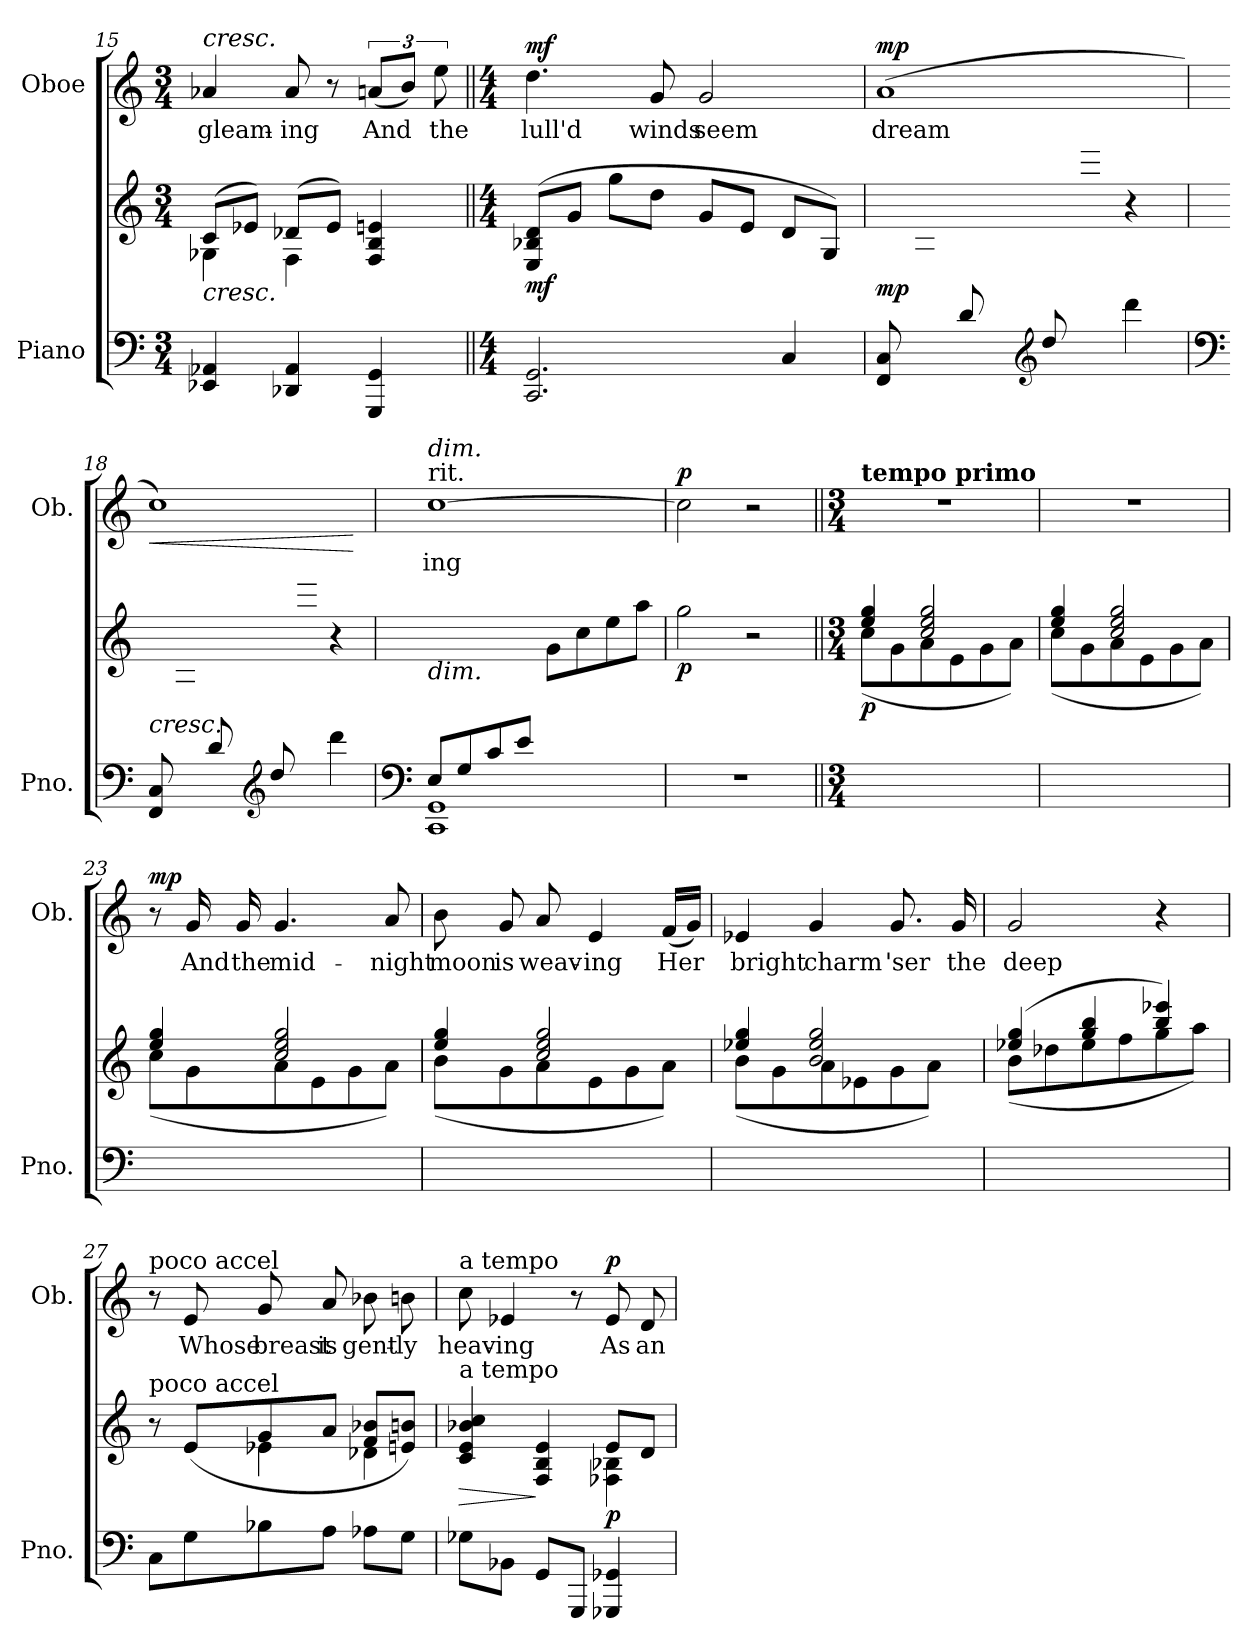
**kern	**kern	**dynam	**kern	**text	**dynam
*part2	*part2	*part2	*part1	*part1	*part1
*staff3	*staff2	*staff2/3	*staff1	*staff1	*staff1
*I"Piano	*	*	*I"Oboe	*	*
*I'Pno.	*	*	*I'Ob.	*	*
*clefF4	*clefG2	*	*clefG2	*	*
*k[]	*k[]	*	*k[]	*	*
*M3/4	*M3/4	*	*M3/4	*	*
=15	=15	=15	=15	=15	=15
*	*^	*	*	*	*
!	!	!	!	!LO:TX:a:i:t=cresc.	!	!
!	!LO:TX:b:i:t=cresc.	!	!	!	!	!
!	!	!	!	!	!LO:LY:b	!
4EE-X/ 4AA-X/	(8c/L	4G-X\	.	4a-X/	gleam-	.
.	8e-X/J)	.	.	.	.	.
!	!	!	!	!	!LO:LY:b	!
4DD-X/ 4AA-/	(8d-X/L	4F\	.	8a-/	-ing	.
.	8e-/J)	.	.	8r	.	.
!	!	!	!	!	!LO:LY:b	!
4GGG/ 4GG/	4F/ 4B/ 4en/	4ryy	.	(12an/L	And	.
.	.	.	.	12b/J)	.	.
!	!	!	!	!	!LO:LY:b	!
.	.	.	.	12ee\	the	.
*	*v	*v	*	*	*	*
!!LO:LB:g=z
=16||	=16||	=16||	=16||	=16||	=16||
*M4/4	*M4/4	*	*M4/4	*	*
!	!	!LO:DY:b	!	!LO:LY:b	!LO:DY:a
2.CC/ 2.GG/	(8E/ 8B-X/ 8d/L	mf	4.dd\	lull'd	mf
.	8g/J	.	.	.	.
.	8gg\L	.	.	.	.
!	!	!	!	!LO:LY:b	!
.	8dd\J	.	8g/	winds	.
!	!	!	!	!LO:LY:b	!
.	8g/L	.	2g/	seem	.
.	8e/J	.	.	.	.
4C/	8d/L	.	.	.	.
.	8G/J)	.	.	.	.
=17	=17	=17	=17	=17	=17
*	*^	*	*	*	*
!	!	!	!LO:DY:b	!	!LO:LY:b	!LO:DY:a
8FF/ 8C/L	2ryy	8ryy	mp	(1a	dream	mp
8ryy	.	8A\ 8c\ 8e\J	.	.	.	.
8d/L	.	8ryy	.	.	.	.
8ryy	.	8a\ 8cc\ 8ee\J	.	.	.	.
*clefG2	*	*	*	*	*	*
8dd/L	4ryy	8ryy	.	.	.	.
8ryy	.	8aa\ 8ccc\ 8eee\J	.	.	.	.
4ddd\	4r	4ryy	.	.	.	.
=18	=18	=18	=18	=18	=18	=18
*clefF4	*	*	*	*	*	*
!	!LO:TX:b:i:t=cresc.	!	!	!	!	!
!	!	!	!	!	!	!LO:HP:b
8FF/ 8C/L	2ryy	8ryy	.	1cc)	.	<
8ryy	.	8A-X\ 8c\ 8e\J	.	.	.	.
8d/L	.	8ryy	.	.	.	.
8ryy	.	8a-X\ 8cc\ 8ee\J	.	.	.	.
*clefG2	*	*	*	*	*	*
8dd/L	4ryy	8ryy	.	.	.	.
8ryy	.	8aa-X\ 8ccc\ 8eee\J	.	.	.	.
4ddd\	4r	4ryy	.	.	.	.
*	*v	*v	*	*	*	*
.	.	.	.	.	[
=19	=19	=19	=19	=19	=19
*clefF4	*	*	*	*	*
*^	*	*	*	*	*
!	!	!	!	!LO:TX:a:t=rit.	!	!
!	!	!	!	!LO:TX:a:i:t=dim.	!	!
!	!	!LO:TX:b:i:t=dim.	!	!	!	!
!	!	!	!	!	!LO:LY:b	!
(8E/L	1CC 1GG	2ryy	.	[1cc	ing	.
8G/	.	.	.	.	.	.
8c/	.	.	.	.	.	.
8e/J	.	.	.	.	.	.
2ryy	.	8g\L	.	.	.	.
.	.	8cc\	.	.	.	.
.	.	8ee\	.	.	.	.
.	.	8aa\J)	.	.	.	.
*v	*v	*	*	*	*	*
!!LO:LB:g=z
=20	=20	=20	=20	=20	=20
!	!	!LO:DY:b	!	!	!LO:DY:a
1r	2gg\	p	2cc\]	.	p
.	2r	.	2r	.	.
=21||	=21||	=21||	=21||	=21||	=21||
*M3/4	*M3/4	*	*M3/4	*	*
*	*^	*	*	*	*
!	!	!	!	!LO:TX:a:B:t=tempo primo	!	!
!	!	!	!LO:DY:b	!	!	!
2.ryy	4ee/ 4gg/	(<8cc\L	p	2.r	.	.
.	.	8g\	.	.	.	.
.	2cc/ 2ee/ 2gg/	8a\	.	.	.	.
.	.	8e\	.	.	.	.
.	.	8g\	.	.	.	.
.	.	8a\J)	.	.	.	.
=22	=22	=22	=22	=22	=22	=22
2.ryy	4ee/ 4gg/	(<8cc\L	.	2.r	.	.
.	.	8g\	.	.	.	.
.	2cc/ 2ee/ 2gg/	8a\	.	.	.	.
.	.	8e\	.	.	.	.
.	.	8g\	.	.	.	.
.	.	8a\J)	.	.	.	.
=23	=23	=23	=23	=23	=23	=23
!	!	!	!	!	!	!LO:DY:a
2.ryy	4ee/ 4gg/	(<8cc\L	.	8r	.	mp
!	!	!	!	!	!LO:LY:b	!
.	.	8g\	.	16g/	And	.
!	!	!	!	!	!LO:LY:b	!
.	.	.	.	16g/	the	.
!	!	!	!	!	!LO:LY:b	!
.	2cc/ 2ee/ 2gg/	8a\	.	4.g/	mid-	.
.	.	8e\	.	.	.	.
.	.	8g\	.	.	.	.
!	!	!	!	!	!LO:LY:b	!
.	.	8a\J)	.	8a/	-night	.
=24	=24	=24	=24	=24	=24	=24
!	!	!	!	!	!LO:LY:b	!
2.ryy	4ee/ 4gg/	(<8b\L	.	8b\	moon	.
!	!	!	!	!	!LO:LY:b	!
.	.	8g\	.	8g/	is	.
!	!	!	!	!	!LO:LY:b	!
.	2cc/ 2ee/ 2gg/	8a\	.	8a/	weav-	.
!	!	!	!	!	!LO:LY:b	!
.	.	8e\	.	4e/	-ing	.
.	.	8g\	.	.	.	.
!	!	!	!	!	!LO:LY:b	!
.	.	8a\J)	.	(16f/LL	Her	.
.	.	.	.	16g/JJ)	.	.
!!LO:PB:g=z
=25	=25	=25	=25	=25	=25	=25
!	!	!	!	!	!LO:LY:b	!
2.ryy	4ee-X/ 4gg/	(<8b\L	.	4e-X/	bright	.
.	.	8g\	.	.	.	.
!	!	!	!	!	!LO:LY:b	!
.	2b/ 2ee-/ 2gg/	8a\	.	4g/	charm	.
.	.	8e-X\	.	.	.	.
!	!	!	!	!	!LO:LY:b	!
.	.	8g\	.	8.g/	'ser	.
.	.	8a\J)	.	.	.	.
!	!	!	!	!	!LO:LY:b	!
.	.	.	.	16g/	the	.
=26	=26	=26	=26	=26	=26	=26
!	!	!	!	!	!LO:LY:b	!
2.ryy	(>4ee-X/ 4gg/	(<8b\L	.	2g/	deep	.
.	.	8dd-X\	.	.	.	.
.	4gg/ 4bb/	8ee-\	.	.	.	.
.	.	8ff\	.	.	.	.
.	4bb/ 4eee-X/)	8gg\	.	4r	.	.
.	.	8aa\J)	.	.	.	.
=27	=27	=27	=27	=27	=27	=27
!	!	!	!	!LO:TX:a:t=poco accel	!	!
!	!LO:TX:a:t=poco accel	!	!	!	!	!
8C\L	8r	4ryy	.	8r	.	.
!	!	!	!	!	!LO:LY:b	!
8G\	(8e/L	.	.	8e/	Whose	.
!	!	!	!	!	!LO:LY:b	!
8B-X\	8g/	4e-X\	.	8g/	breast	.
!	!	!	!	!	!LO:LY:b	!
8A\J	8a/J	.	.	8a/	is	.
!	!	!	!	!	!LO:LY:b	!
8A-X\L	8f/ 8b-X/L	4d-X\	.	8b-X\	gent-	.
!	!	!	!	!	!LO:LY:b	!
8G\J	8en/ 8bn/J)	.	.	8bn\	-ly	.
=28	=28	=28	=28	=28	=28	=28
!	!	!	!	!LO:TX:a:t=a tempo	!	!
!	!LO:TX:a:t=a tempo	!	!	!	!	!
!	!	!	!LO:HP:b	!	!LO:LY:b	!
8G-X\L	4c/ 4e/ 4b-X/ 4cc/	2ryy	>	8cc\	heav-	.
!	!	!	!	!	!LO:LY:b	!
8BB-X\J	.	.	.	4e-X/	-ing	.
8GG/L	4F/ 4B/ 4e/	.	]	.	.	.
8GGG/J	.	.	.	8r	.	.
!	!	!	!LO:DY:b	!	!LO:LY:b	!LO:DY:a
4GGG-X/ 4GG-X/	8e/L	4F-X\ 4B-X\	p	8e-/	As	p
!	!	!	!	!	!LO:LY:b	!
.	8d/J	.	.	8d/	an	.
*	*v	*v	*	*	*	*
=	=	=	=	=	=
*-	*-	*-	*-	*-	*-
